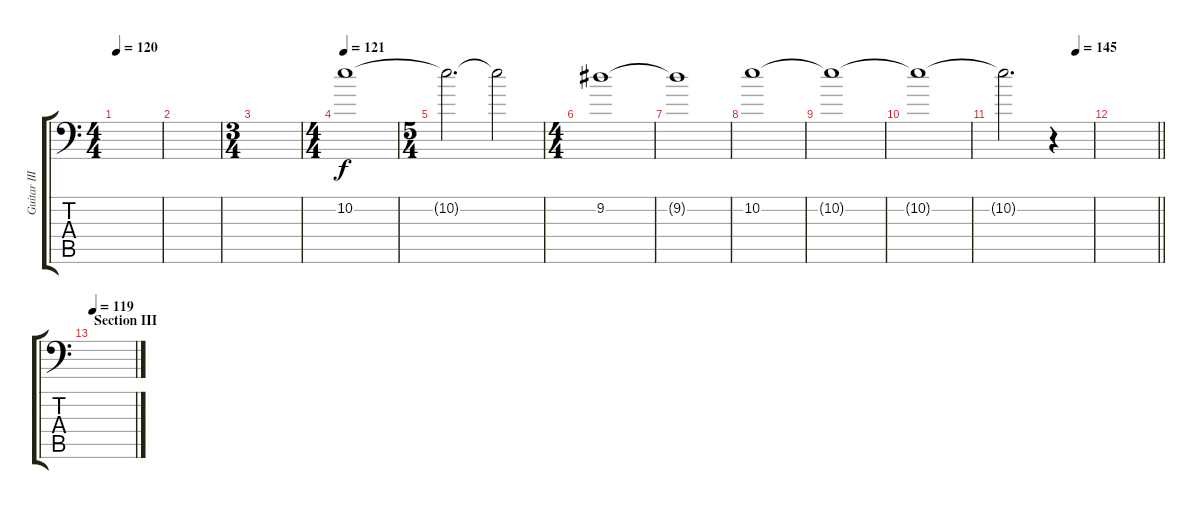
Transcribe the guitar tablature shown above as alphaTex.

\track ("Guitar III" "Guitar III") {instrument distortionguitar}
\staff {score tabs}
\tuning (B3 Gb3 D3 A2 E2 A1) {hide}
\ts (4 4)
\tempo 120
\clef f4
\ks c
|
|
\ts (3 4)
|
\ts (4 4)
\tempo 121
10.2.1{volume 8} |
\ts (5 4)
10.2{t}.2{d} 10.2{t}.2 |
\ts (4 4)
9.2.1 |
9.2{t}.1 |
10.2.1 |
10.2{t}.1 |
10.2{t}.1 |
\tempo (145 0.8125)
10.2{t}.2{d} r.4 |
\barLineRight lightlight
|
\section ("" "Section III")
\tempo 119
